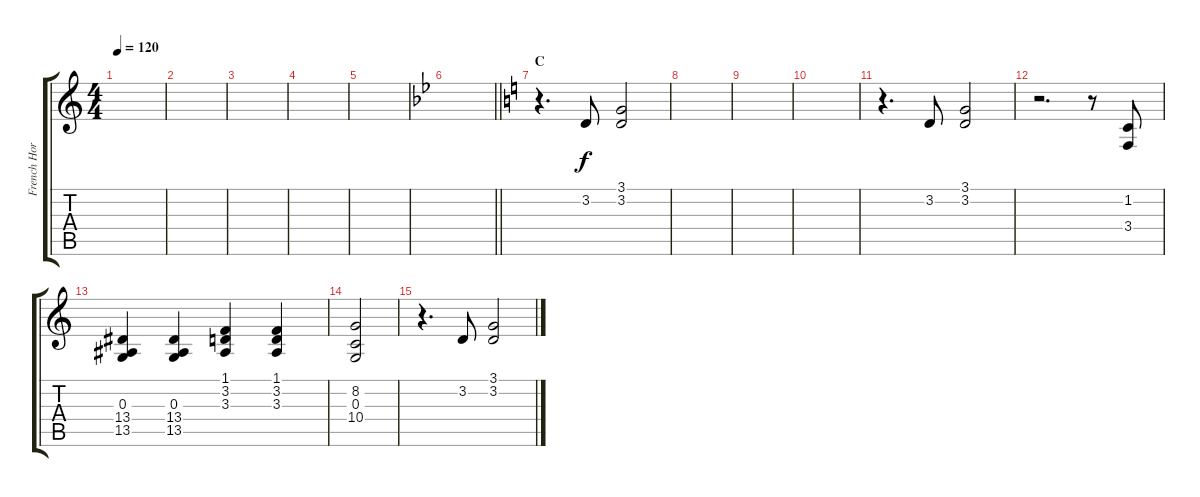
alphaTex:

\track ("French Horn" "French Hor") {instrument frenchhorn}
\staff {score tabs}
\tuning (E4 B3 G3 D3 A2 E2) {hide}
\ts (4 4)
\tempo 120
\clef g2
\ks c
|
|
|
|
|
\barLineRight lightlight
\ks bb
|
\section ("" "C")
\ks c
r.4{d} 3.2.8 (3.1 3.2).2{volume 8} |
|
|
|
r.4{d volume 13} 3.2.8 (3.1 3.2).2{volume 8} |
r.2{d volume 13} r.8 (1.2 3.4).8 |
(0.3 13.4 13.5).4 (0.3 13.4 13.5).4 (1.1 3.2 3.3).4 (1.1 3.2 3.3).4 |
(8.2 0.3 10.4).2 |
r.4{d volume 13} 3.2.8 (3.1 3.2).2{volume 8}
